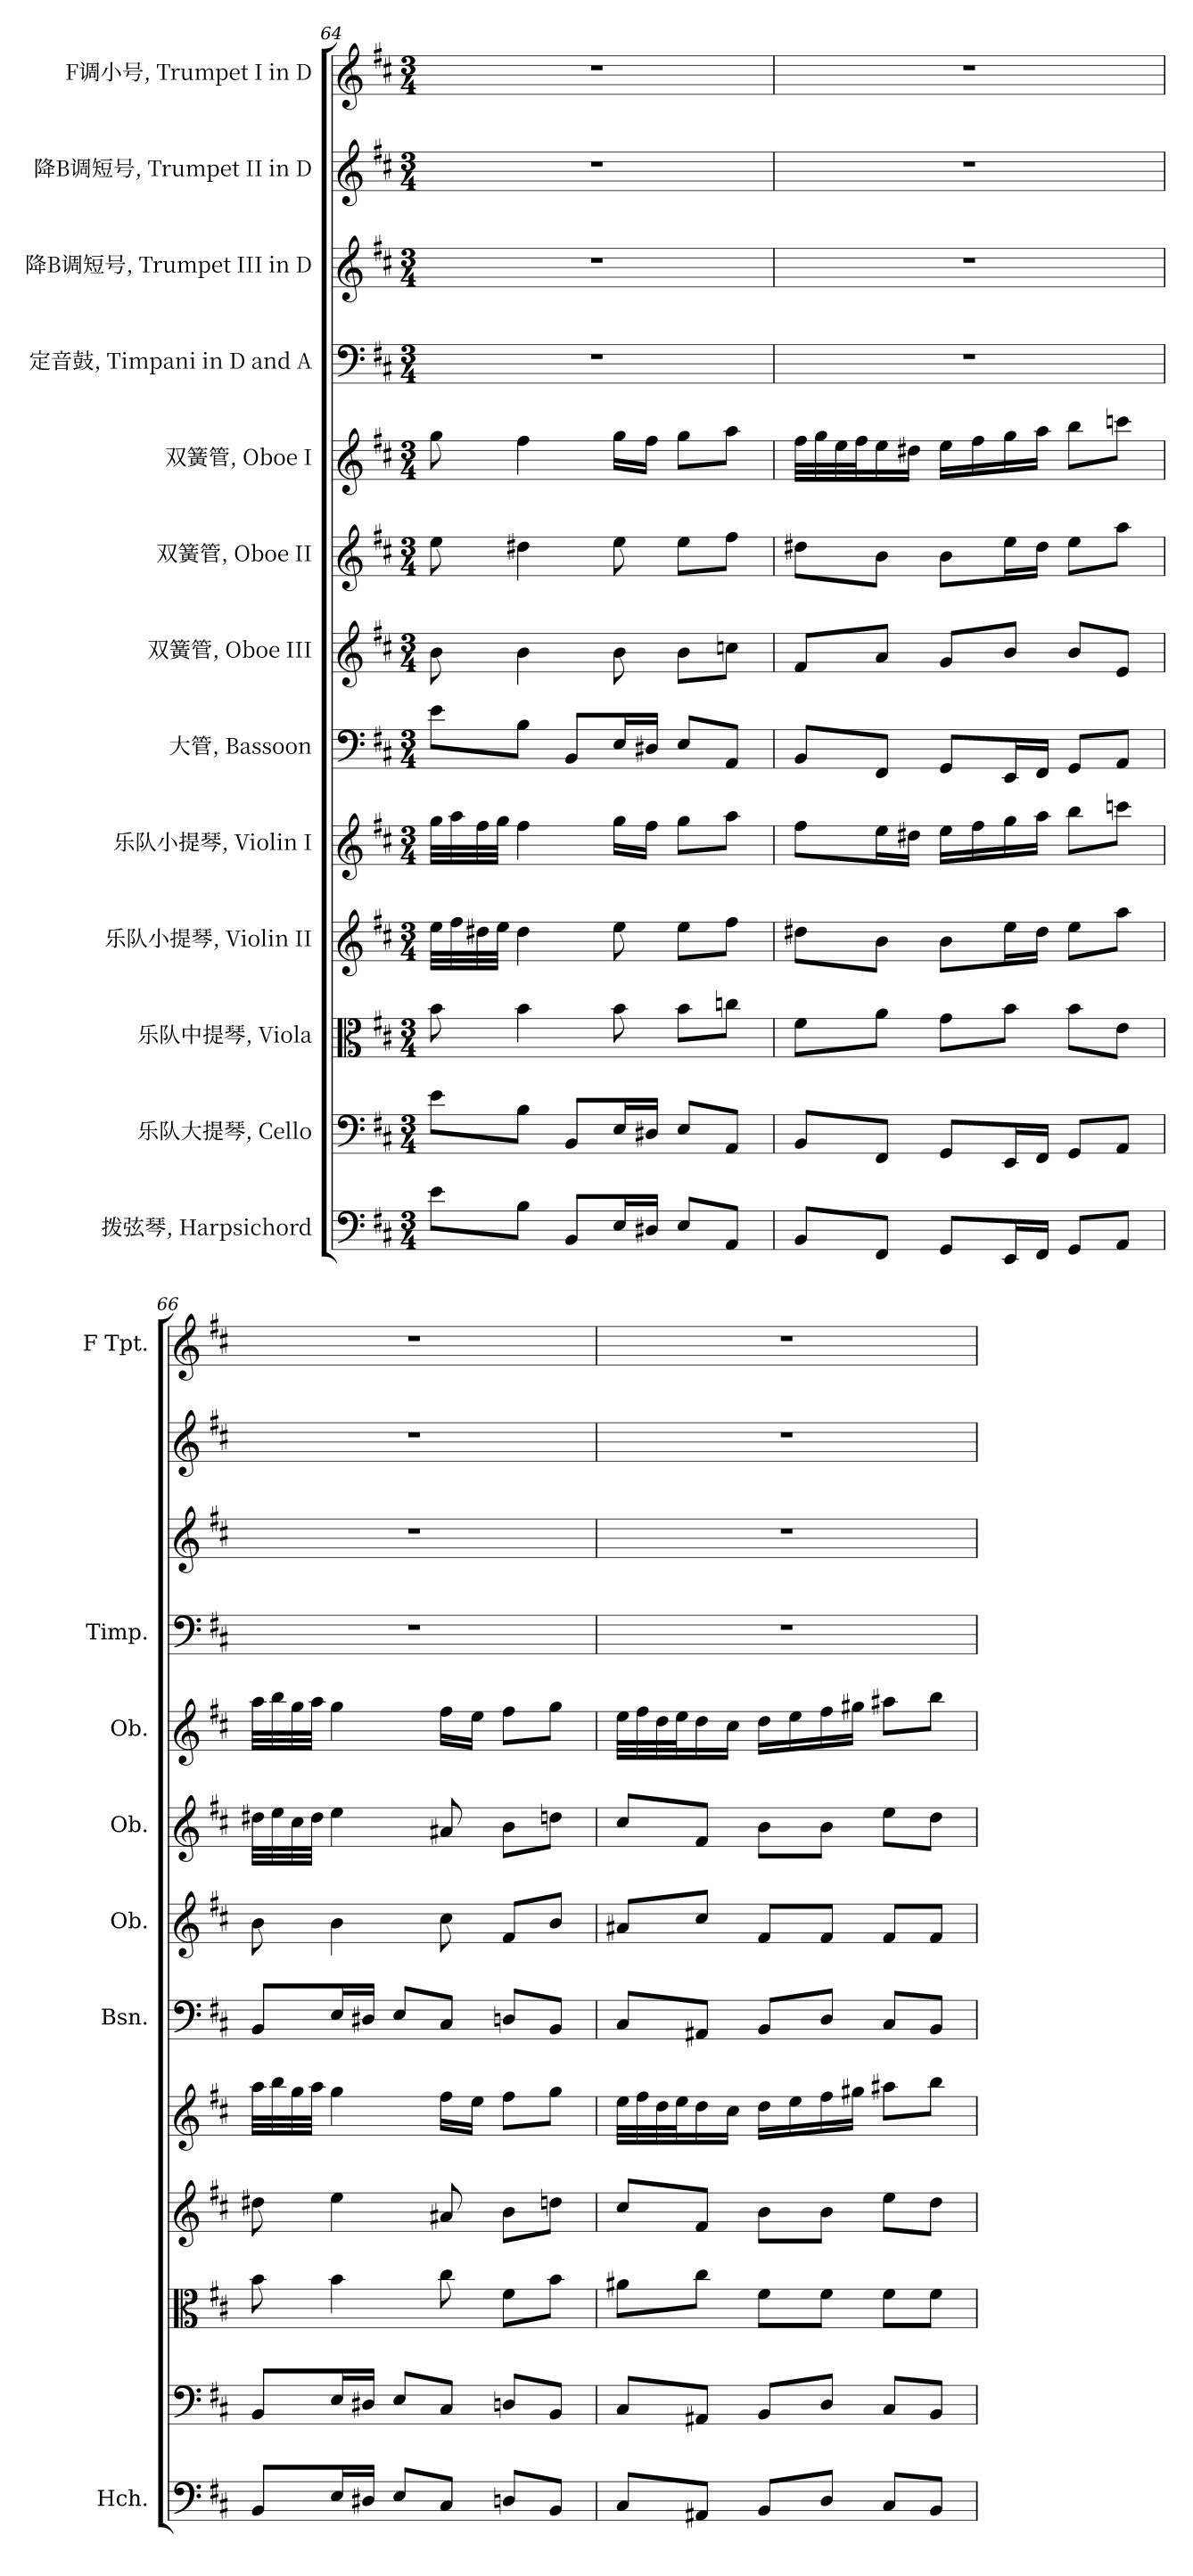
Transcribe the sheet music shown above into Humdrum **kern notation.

**kern	**kern	**kern	**kern	**kern	**kern	**kern	**kern	**kern	**kern	**kern	**kern	**kern
*part13	*part12	*part11	*part10	*part9	*part8	*part7	*part6	*part5	*part4	*part3	*part2	*part1
*staff13	*staff12	*staff11	*staff10	*staff9	*staff8	*staff7	*staff6	*staff5	*staff4	*staff3	*staff2	*staff1
*I"拨弦琴, Harpsichord	*I"乐队大提琴, Cello	*I"乐队中提琴, Viola	*I"乐队小提琴, Violin II	*I"乐队小提琴, Violin I	*I"大管, Bassoon	*I"双簧管, Oboe III	*I"双簧管, Oboe II	*I"双簧管, Oboe I	*I"定音鼓, Timpani in D and A	*I"降B调短号, Trumpet III in D	*I"降B调短号, Trumpet II in D	*I"F调小号, Trumpet I in D
*I'Hch.	*	*	*	*	*I'Bsn.	*I'Ob.	*I'Ob.	*I'Ob.	*I'Timp.	*	*	*I'F Tpt.
*clefF4	*clefF4	*clefC3	*clefG2	*clefG2	*clefF4	*clefG2	*clefG2	*clefG2	*clefF4	*clefG2	*clefG2	*clefG2
*	*	*	*	*	*	*	*	*	*	*ITrd1c2	*ITrd1c2	*ITrd-3c-5
*k[f#c#]	*k[f#c#]	*k[f#c#]	*k[f#c#]	*k[f#c#]	*k[f#c#]	*k[f#c#]	*k[f#c#]	*k[f#c#]	*k[f#c#]	*k[]	*k[]	*k[f#]
*M3/4	*M3/4	*M3/4	*M3/4	*M3/4	*M3/4	*M3/4	*M3/4	*M3/4	*M3/4	*M3/4	*M3/4	*M3/4
=64	=64	=64	=64	=64	=64	=64	=64	=64	=64	=64	=64	=64
8e\L	8e\L	8b\	32ee\LLL	32gg\LLL	8e\L	8b\	8ee\	8gg\	2.r	2.r	2.r	2.r
.	.	.	32ff#\	32aa\	.	.	.	.	.	.	.	.
.	.	.	32dd#X\	32ff#\	.	.	.	.	.	.	.	.
.	.	.	32ee\JJJ	32gg\JJJ	.	.	.	.	.	.	.	.
8B\J	8B\J	4b\	4dd#\	4ff#\	8B\J	4b\	4dd#X\	4ff#\	.	.	.	.
8BB/L	8BB/L	.	.	.	8BB/L	.	.	.	.	.	.	.
16E/L	16E/L	8b\	8ee\	16gg\LL	16E/L	8b\	8ee\	16gg\LL	.	.	.	.
16D#X/JJ	16D#X/JJ	.	.	16ff#\JJ	16D#X/JJ	.	.	16ff#\JJ	.	.	.	.
8E/L	8E/L	8b\L	8ee\L	8gg\L	8E/L	8b\L	8ee\L	8gg\L	.	.	.	.
8AA/J	8AA/J	8ccn\J	8ff#\J	8aa\J	8AA/J	8ccn\J	8ff#\J	8aa\J	.	.	.	.
=65	=65	=65	=65	=65	=65	=65	=65	=65	=65	=65	=65	=65
8BB/L	8BB/L	8f#\L	8dd#X\L	8ff#\L	8BB/L	8f#/L	8dd#X\L	32ff#\LLL	2.r	2.r	2.r	2.r
.	.	.	.	.	.	.	.	32gg\	.	.	.	.
.	.	.	.	.	.	.	.	32ee\	.	.	.	.
.	.	.	.	.	.	.	.	32ff#\J	.	.	.	.
8FF#/J	8FF#/J	8a\J	8b\J	16ee\L	8FF#/J	8a/J	8b\J	16ee\	.	.	.	.
.	.	.	.	16dd#X\JJ	.	.	.	16dd#X\JJ	.	.	.	.
8GG/L	8GG/L	8g\L	8b\L	16ee\LL	8GG/L	8g/L	8b\L	16ee\LL	.	.	.	.
.	.	.	.	16ff#\	.	.	.	16ff#\	.	.	.	.
16EE/L	16EE/L	8b\J	16ee\L	16gg\	16EE/L	8b/J	16ee\L	16gg\	.	.	.	.
16FF#/JJ	16FF#/JJ	.	16dd#\JJ	16aa\JJ	16FF#/JJ	.	16dd#\JJ	16aa\JJ	.	.	.	.
8GG/L	8GG/L	8b\L	8ee\L	8bb\L	8GG/L	8b/L	8ee\L	8bb\L	.	.	.	.
8AA/J	8AA/J	8e\J	8aa\J	8cccn\J	8AA/J	8e/J	8aa\J	8cccn\J	.	.	.	.
!!LO:PB:g=z
=66	=66	=66	=66	=66	=66	=66	=66	=66	=66	=66	=66	=66
8BB/L	8BB/L	8b\	8dd#X\	32aa\LLL	8BB/L	8b\	32dd#X\LLL	32aa\LLL	2.r	2.r	2.r	2.r
.	.	.	.	32bb\	.	.	32ee\	32bb\	.	.	.	.
.	.	.	.	32gg\	.	.	32cc#\	32gg\	.	.	.	.
.	.	.	.	32aa\JJJ	.	.	32dd#\JJJ	32aa\JJJ	.	.	.	.
16E/L	16E/L	4b\	4ee\	4gg\	16E/L	4b\	4ee\	4gg\	.	.	.	.
16D#X/JJ	16D#X/JJ	.	.	.	16D#X/JJ	.	.	.	.	.	.	.
8E/L	8E/L	.	.	.	8E/L	.	.	.	.	.	.	.
8C#/J	8C#/J	8cc#\	8a#X/	16ff#\LL	8C#/J	8cc#\	8a#X/	16ff#\LL	.	.	.	.
.	.	.	.	16ee\JJ	.	.	.	16ee\JJ	.	.	.	.
8Dn/L	8Dn/L	8f#\L	8b\L	8ff#\L	8Dn/L	8f#/L	8b\L	8ff#\L	.	.	.	.
8BB/J	8BB/J	8b\J	8ddn\J	8gg\J	8BB/J	8b/J	8ddn\J	8gg\J	.	.	.	.
=67	=67	=67	=67	=67	=67	=67	=67	=67	=67	=67	=67	=67
8C#/L	8C#/L	8a#X\L	8cc#/L	32ee\LLL	8C#/L	8a#X/L	8cc#/L	32ee\LLL	2.r	2.r	2.r	2.r
.	.	.	.	32ff#\	.	.	.	32ff#\	.	.	.	.
.	.	.	.	32dd\	.	.	.	32dd\	.	.	.	.
.	.	.	.	32ee\J	.	.	.	32ee\J	.	.	.	.
8AA#X/J	8AA#X/J	8cc#\J	8f#/J	16dd\	8AA#X/J	8cc#/J	8f#/J	16dd\	.	.	.	.
.	.	.	.	16cc#\JJ	.	.	.	16cc#\JJ	.	.	.	.
8BB/L	8BB/L	8f#\L	8b\L	16dd\LL	8BB/L	8f#/L	8b\L	16dd\LL	.	.	.	.
.	.	.	.	16ee\	.	.	.	16ee\	.	.	.	.
8D/J	8D/J	8f#\J	8b\J	16ff#\	8D/J	8f#/J	8b\J	16ff#\	.	.	.	.
.	.	.	.	16gg#X\JJ	.	.	.	16gg#X\JJ	.	.	.	.
8C#/L	8C#/L	8f#\L	8ee\L	8aa#X\L	8C#/L	8f#/L	8ee\L	8aa#X\L	.	.	.	.
8BB/J	8BB/J	8f#\J	8dd\J	8bb\J	8BB/J	8f#/J	8dd\J	8bb\J	.	.	.	.
=	=	=	=	=	=	=	=	=	=	=	=	=
*-	*-	*-	*-	*-	*-	*-	*-	*-	*-	*-	*-	*-
